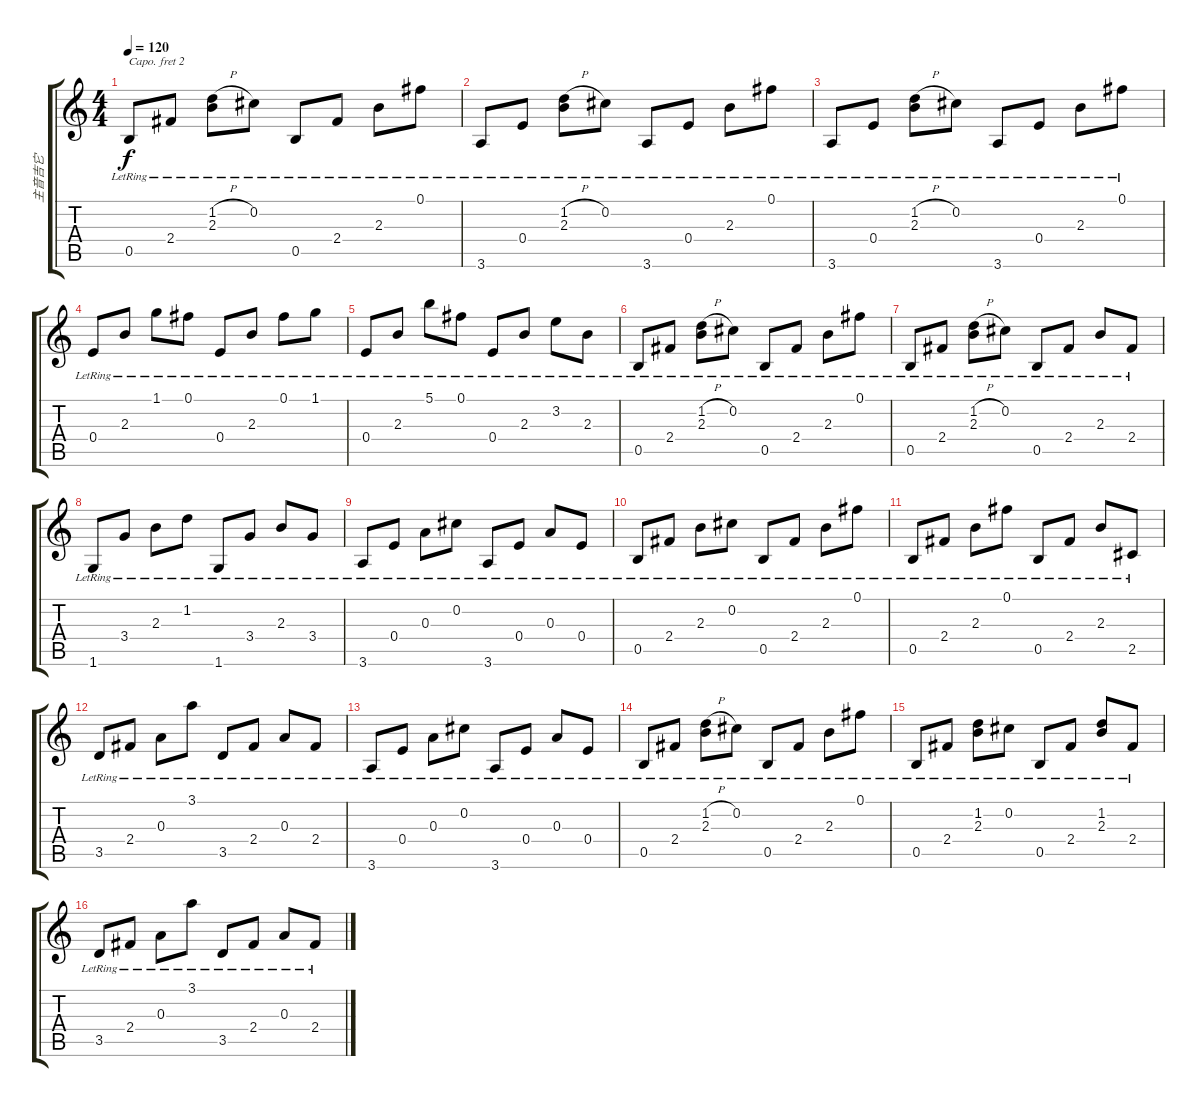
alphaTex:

\track ("主音吉它" "主音吉它") {instrument acousticguitarnylon}
\staff {score tabs}
\capo 2
\tuning (E4 B3 G3 D3 A2 E2) {hide}
\ts (4 4)
\tempo 120
\clef g2
\ks c
0.5{lr}.8{dy f} 2.4{lr}.8 (1.2{h} 2.3{lr}).8 0.2{lr}.8 0.5{lr}.8 2.4{lr}.8 2.3{lr}.8 0.1{lr}.8 |
3.6{lr}.8 0.4{lr}.8 (1.2{h} 2.3{lr}).8 0.2{lr}.8 3.6{lr}.8 0.4{lr}.8 2.3{lr}.8 0.1{lr}.8 |
3.6{lr}.8 0.4{lr}.8 (1.2{h} 2.3{lr}).8 0.2{lr}.8 3.6{lr}.8 0.4{lr}.8 2.3{lr}.8 0.1{lr}.8 |
0.4{lr}.8 2.3{lr}.8 1.1{lr}.8 0.1{lr}.8 0.4{lr}.8 2.3{lr}.8 0.1{lr}.8 1.1{lr}.8 |
0.4{lr}.8 2.3{lr}.8 5.1{lr}.8 0.1{lr}.8 0.4{lr}.8 2.3{lr}.8 3.2{lr}.8 2.3{lr}.8 |
0.5{lr}.8 2.4{lr}.8 (1.2{h} 2.3{lr}).8 0.2{lr}.8 0.5{lr}.8 2.4{lr}.8 2.3{lr}.8 0.1{lr}.8 |
0.5{lr}.8 2.4{lr}.8 (1.2{h} 2.3{lr}).8 0.2{lr}.8 0.5{lr}.8 2.4{lr}.8 2.3{lr}.8 2.4{lr}.8 |
1.6{lr}.8 3.4{lr}.8 2.3{lr}.8 1.2{lr}.8 1.6{lr}.8 3.4{lr}.8 2.3{lr}.8 3.4{lr}.8 |
3.6{lr}.8 0.4{lr}.8 0.3{lr}.8 0.2{lr}.8 3.6{lr}.8 0.4{lr}.8 0.3{lr}.8 0.4{lr}.8 |
0.5{lr}.8 2.4{lr}.8 2.3{lr}.8 0.2{lr}.8 0.5{lr}.8 2.4{lr}.8 2.3{lr}.8 0.1{lr}.8 |
0.5{lr}.8 2.4{lr}.8 2.3{lr}.8 0.1{lr}.8 0.5{lr}.8 2.4{lr}.8 2.3{lr}.8 2.5{lr}.8 |
3.5{lr}.8 2.4{lr}.8 0.3{lr}.8 3.1{lr}.8 3.5{lr}.8 2.4{lr}.8 0.3{lr}.8 2.4{lr}.8 |
3.6{lr}.8 0.4{lr}.8 0.3{lr}.8 0.2{lr}.8 3.6{lr}.8 0.4{lr}.8 0.3{lr}.8 0.4{lr}.8 |
0.5{lr}.8 2.4{lr}.8 (1.2{h} 2.3{lr}).8 0.2{lr}.8 0.5{lr}.8 2.4{lr}.8 2.3{lr}.8 0.1{lr}.8 |
0.5{lr}.8 2.4{lr}.8 (1.2{lr} 2.3{lr}).8 0.2{lr}.8 0.5{lr}.8 2.4{lr}.8 (1.2{lr} 2.3{lr}).8 2.4{lr}.8 |
3.5{lr}.8 2.4{lr}.8 0.3{lr}.8 3.1{lr}.8 3.5{lr}.8 2.4{lr}.8 0.3{lr}.8 2.4{lr}.8
